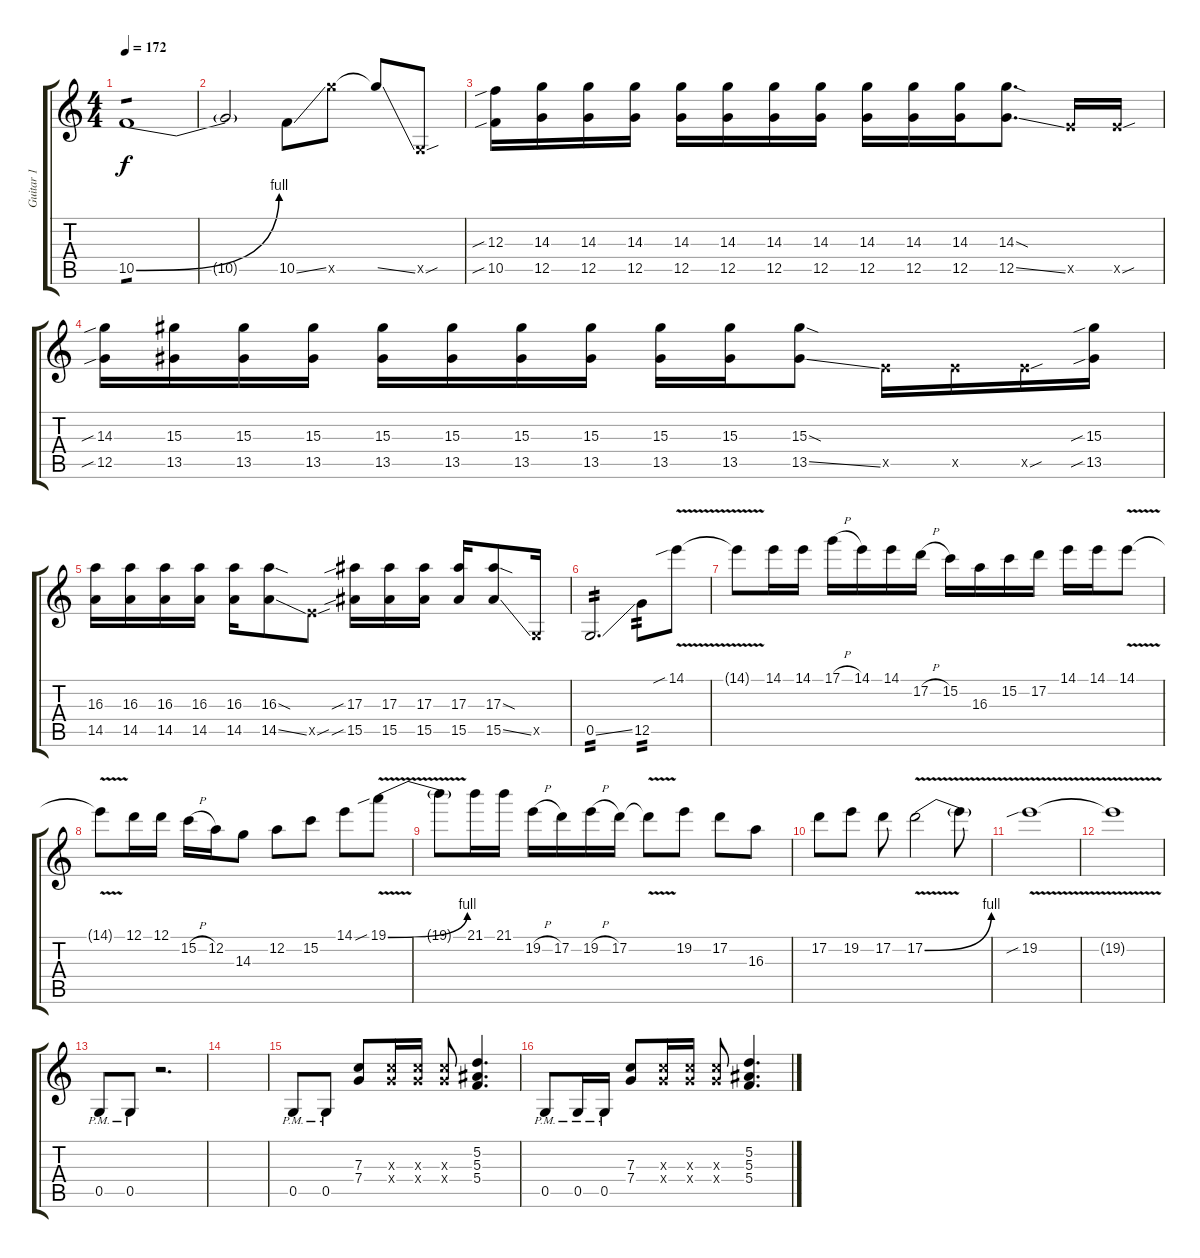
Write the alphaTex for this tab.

\track ("Guitar 1" "Guitar 1") {instrument overdrivenguitar}
\staff {score tabs}
\tuning (D4 A3 F3 C3 G2 D2) {hide}
\ts (4 4)
\tempo 172
\clef g2
\ks c
10.5{be (bend 0 0 60 4)}.1{tp 1 dy f} |
10.5{t}.2 10.5{ss}.8 24.5{x}.8 24.5{ss t}.8 0.5{sou x}.8 |
(12.3{sib} 10.5{sib}).16 (14.3 12.5).16 (14.3 12.5).16 (14.3 12.5).16 (14.3 12.5).16 (14.3 12.5).16 (14.3 12.5).16 (14.3 12.5).16 (14.3 12.5).16 (14.3 12.5).16 (14.3 12.5).16 (14.3{sod} 12.5{ss}).8{d} 9.5{x}.16 9.5{sou x}.16 |
(14.3{sib} 12.5{sib}).16 (15.3 13.5).16 (15.3 13.5).16 (15.3 13.5).16 (15.3 13.5).16 (15.3 13.5).16 (15.3 13.5).16 (15.3 13.5).16 (15.3 13.5).16 (15.3 13.5).16 (15.3{sod} 13.5{ss}).8 9.5{x}.16 9.5{x}.16 9.5{sou x}.16 (15.3{sib} 13.5{sib}).16 |
(16.3 14.5).16 (16.3 14.5).16 (16.3 14.5).16 (16.3 14.5).16 (16.3 14.5).16 (16.3{sod} 14.5{ss}).8 9.5{sou x}.8 (17.3{sib} 15.5{sib}).16 (17.3 15.5).16 (17.3 15.5).16 (17.3 15.5).16 (17.3{sod} 15.5{ss}).8 0.5{x}.16 |
0.5{ss}.2{d tp 2} 12.5.8{tp 2} 14.1{v sib}.8 |
14.1{t}.8 14.1.16 14.1.16 17.1{h}.16 14.1.16 14.1.16 17.2{h}.16 15.2.16 16.3.16 15.2.16 17.2.16 14.1.16 14.1.16 14.1{v}.8 |
14.1{t}.8 12.1.16 12.1.16 15.2{h}.16 12.2.16 14.3.8 12.2.8 15.2.8 14.1.8 19.1{be (bend 0 0 60 4) v sib}.8 |
19.1{t}.8 21.1.16 21.1.16 19.2{h}.16 17.2.16 19.2{h}.16 17.2.16 17.2{v t}.8 19.2.8 17.2.8 16.3.8 |
17.2.8 19.2.8 17.2.8 17.2{be (bend 0 0 60 4) v}.2 17.2{t}.8 |
19.2{v sib}.1 |
19.2{t}.1 |
0.5{pm}.8{volume 13 instrument overdrivenguitar} 0.5{pm}.8 r.2{d} |
|
0.5{pm}.8 0.5{pm}.8 (7.3 7.4).8 (7.3{x} 7.4{x}).16 (7.3{x} 7.4{x}).16 (7.3{x} 7.4{x}).8 (5.2 5.3 5.4).4{d} |
0.5{pm}.8 0.5{pm}.16 0.5{pm}.16 (7.3 7.4).8 (7.3{x} 7.4{x}).16 (7.3{x} 7.4{x}).16 (7.3{x} 7.4{x}).8 (5.2 5.3 5.4).4{d}
